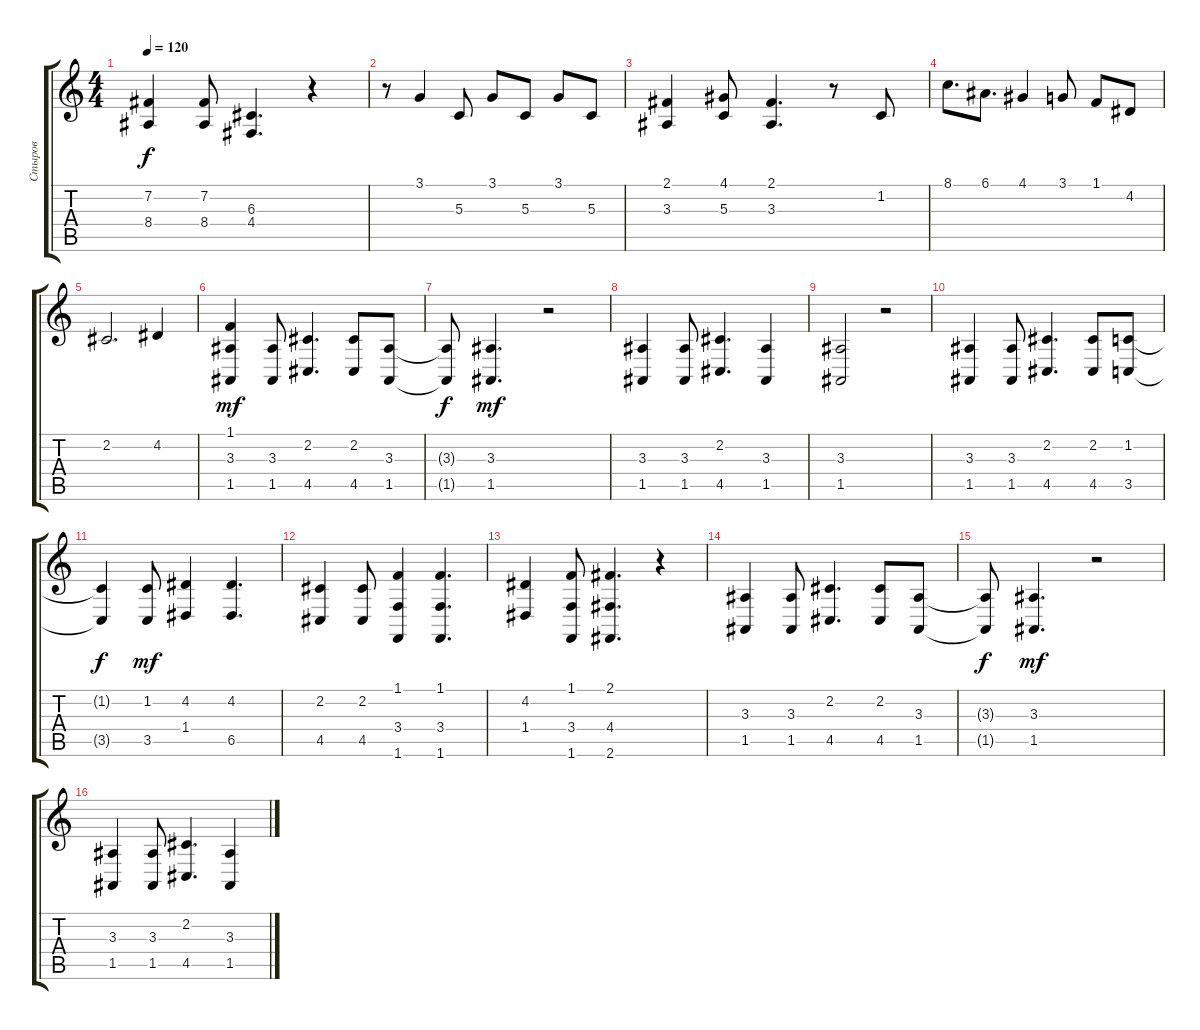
\track ("Стыров" "Стыров") {instrument lead6voice}
\staff {score tabs}
\tuning (E4 B3 G3 D3 A2 E2) {hide}
\ts (4 4)
\tempo 120
\clef g2
\ks c
(7.2 8.4).4{dy f} (7.2 8.4).8 (6.3 4.4).4{d} r.4 |
r.8 3.1.4 5.3.8 3.1.8 5.3.8 3.1.8 5.3.8 |
(2.1 3.3).4 (4.1 5.3).8 (2.1 3.3).4{d} r.8 1.2.8 |
8.1.8{d} 6.1.8{d} 4.1.4 3.1.8 1.1.8 4.2.8 |
2.2.2{d} 4.2.4 |
(1.1 3.3 1.5).4{dy mf} (3.3 1.5).8 (2.2 4.5).4{d} (2.2 4.5).8 (3.3 1.5).8 |
(3.3{t} 1.5{t}).8{dy f} (3.3 1.5).4{d dy mf} r.2 |
(3.3 1.5).4 (3.3 1.5).8 (2.2 4.5).4{d} (3.3 1.5).4 |
(3.3 1.5).2 r.2 |
(3.3 1.5).4 (3.3 1.5).8 (2.2 4.5).4{d} (2.2 4.5).8 (1.2 3.5).8 |
(1.2{t} 3.5{t}).4{dy f} (1.2 3.5).8{dy mf} (4.2 1.4).4 (4.2 6.5).4{d} |
(2.2 4.5).4 (2.2 4.5).8 (1.1 3.4 1.6).4 (1.1 3.4 1.6).4{d} |
(4.2 1.4).4 (1.1 3.4 1.6).8 (2.1 4.4 2.6).4{d} r.4 |
(3.3 1.5).4 (3.3 1.5).8 (2.2 4.5).4{d} (2.2 4.5).8 (3.3 1.5).8 |
(3.3{t} 1.5{t}).8{dy f} (3.3 1.5).4{d dy mf} r.2 |
(3.3 1.5).4 (3.3 1.5).8 (2.2 4.5).4{d} (3.3 1.5).4
